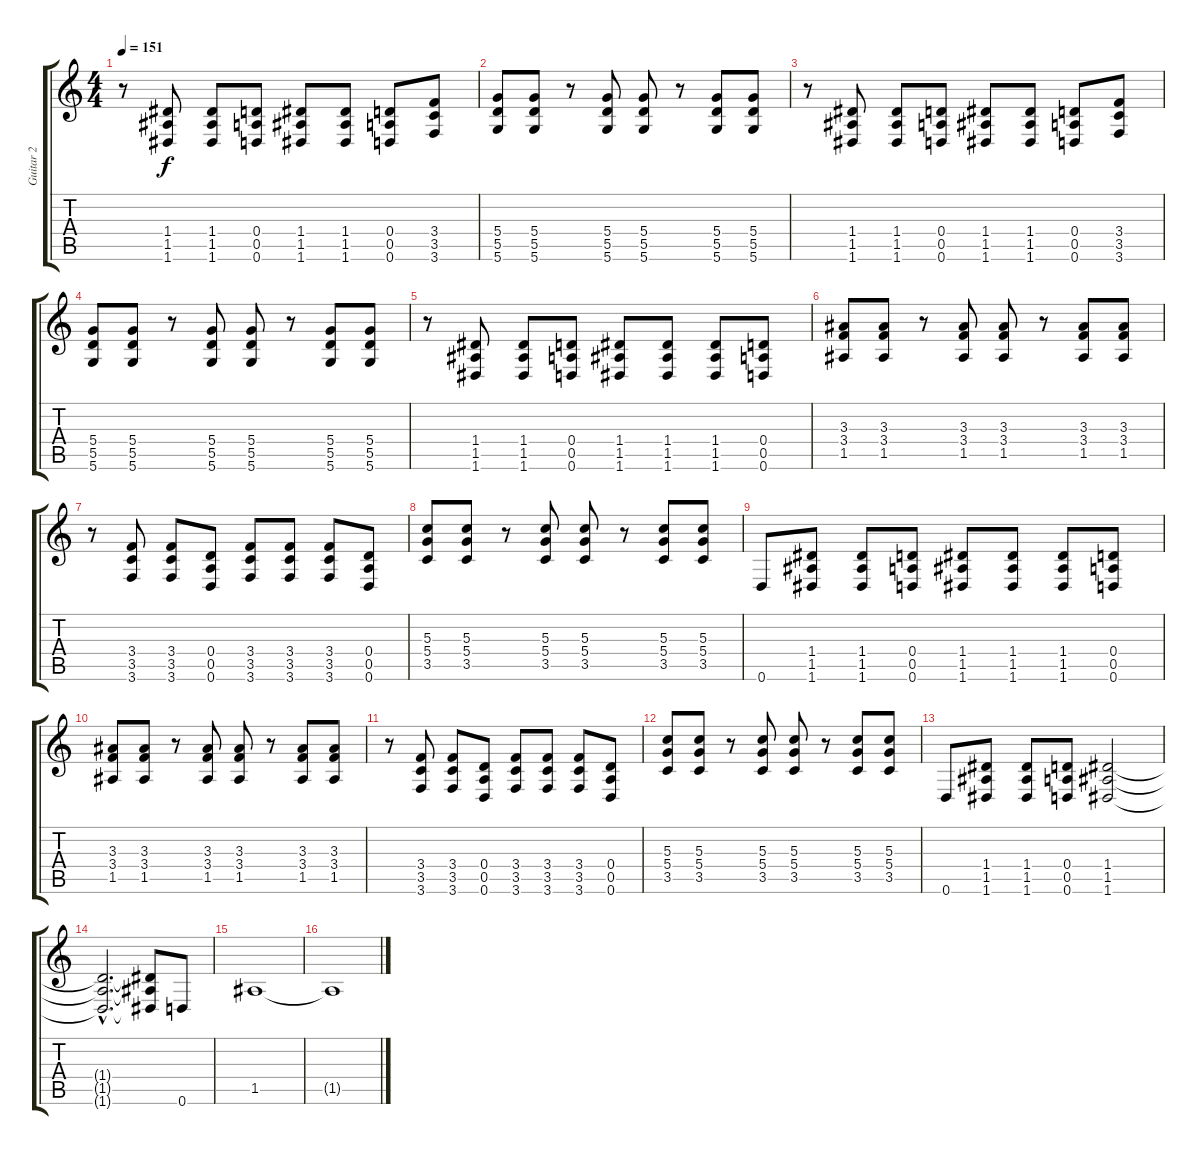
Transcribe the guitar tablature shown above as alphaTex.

\track ("Guitar 2" "Guitar 2") {instrument distortionguitar}
\staff {score tabs}
\tuning (E4 B3 G3 D3 A2 D2) {hide}
\ts (4 4)
\tempo 151
\clef g2
\ks c
r.8{dy f} (1.4 1.5 1.6).8 (1.4 1.5 1.6).8 (0.4 0.5 0.6).8 (1.4 1.5 1.6).8 (1.4 1.5 1.6).8 (0.4 0.5 0.6).8 (3.4 3.5 3.6).8 |
(5.4 5.5 5.6).8 (5.4 5.5 5.6).8 r.8 (5.4 5.5 5.6).8 (5.4 5.5 5.6).8 r.8 (5.4 5.5 5.6).8 (5.4 5.5 5.6).8 |
r.8 (1.4 1.5 1.6).8 (1.4 1.5 1.6).8 (0.4 0.5 0.6).8 (1.4 1.5 1.6).8 (1.4 1.5 1.6).8 (0.4 0.5 0.6).8 (3.4 3.5 3.6).8 |
(5.4 5.5 5.6).8 (5.4 5.5 5.6).8 r.8 (5.4 5.5 5.6).8 (5.4 5.5 5.6).8 r.8 (5.4 5.5 5.6).8 (5.4 5.5 5.6).8 |
r.8 (1.4 1.5 1.6).8 (1.4 1.5 1.6).8 (0.4 0.5 0.6).8 (1.4 1.5 1.6).8 (1.4 1.5 1.6).8 (1.4 1.5 1.6).8 (0.4 0.5 0.6).8 |
(3.3 3.4 1.5).8 (3.3 3.4 1.5).8 r.8 (3.3 3.4 1.5).8 (3.3 3.4 1.5).8 r.8 (3.3 3.4 1.5).8 (3.3 3.4 1.5).8 |
r.8 (3.4 3.5 3.6).8 (3.4 3.5 3.6).8 (0.4 0.5 0.6).8 (3.4 3.5 3.6).8 (3.4 3.5 3.6).8 (3.4 3.5 3.6).8 (0.4 0.5 0.6).8 |
(5.3 5.4 3.5).8 (5.3 5.4 3.5).8 r.8 (5.3 5.4 3.5).8 (5.3 5.4 3.5).8 r.8 (5.3 5.4 3.5).8 (5.3 5.4 3.5).8 |
0.6.8 (1.4 1.5 1.6).8 (1.4 1.5 1.6).8 (0.4 0.5 0.6).8 (1.4 1.5 1.6).8 (1.4 1.5 1.6).8 (1.4 1.5 1.6).8 (0.4 0.5 0.6).8 |
(3.3 3.4 1.5).8 (3.3 3.4 1.5).8 r.8 (3.3 3.4 1.5).8 (3.3 3.4 1.5).8 r.8 (3.3 3.4 1.5).8 (3.3 3.4 1.5).8 |
r.8 (3.4 3.5 3.6).8 (3.4 3.5 3.6).8 (0.4 0.5 0.6).8 (3.4 3.5 3.6).8 (3.4 3.5 3.6).8 (3.4 3.5 3.6).8 (0.4 0.5 0.6).8 |
(5.3 5.4 3.5).8 (5.3 5.4 3.5).8 r.8 (5.3 5.4 3.5).8 (5.3 5.4 3.5).8 r.8 (5.3 5.4 3.5).8 (5.3 5.4 3.5).8 |
0.6.8 (1.4 1.5 1.6).8 (1.4 1.5 1.6).8 (0.4 0.5 0.6).8 (1.4 1.5 1.6).2 |
(1.4{hac t} 1.5{hac t} 1.6{hac t}).2{d} (1.4{t} 1.5{t} 1.6{t}).8 0.6.8 |
1.5.1 |
1.5{t}.1
